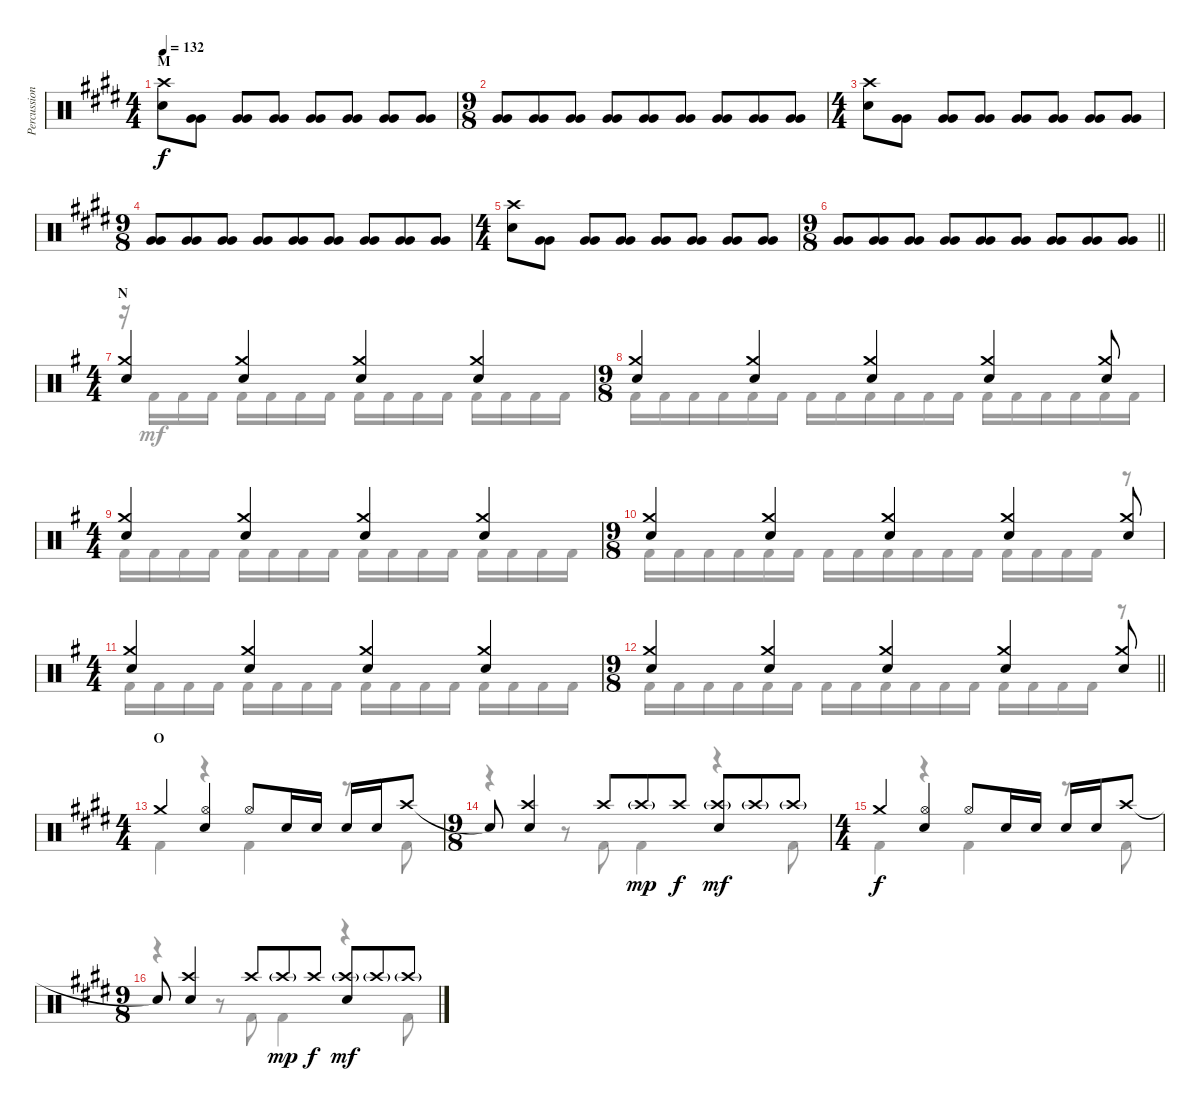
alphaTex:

\track ("Percussion" "Percussion") {instrument percussion}
\staff {score}
\articulation defaults
\voice
\ts (4 4)
\section ("" "M")
\tempo 132
\clef neutral
\ks c#minor
("Crash high (hit)" "Electric Snare (hit)").8{dy f} ("Very Low Tom (hit)" "Very Low Tom (hit)").8 ("Very Low Tom (hit)" "Very Low Tom (hit)").8 ("Very Low Tom (hit)" "Very Low Tom (hit)").8 ("Very Low Tom (hit)" "Very Low Tom (hit)").8 ("Very Low Tom (hit)" "Very Low Tom (hit)").8 ("Very Low Tom (hit)" "Very Low Tom (hit)").8 ("Very Low Tom (hit)" "Very Low Tom (hit)").8 |
\ts (9 8)
("Very Low Tom (hit)" "Very Low Tom (hit)").8 ("Very Low Tom (hit)" "Very Low Tom (hit)").8 ("Very Low Tom (hit)" "Very Low Tom (hit)").8 ("Very Low Tom (hit)" "Very Low Tom (hit)").8 ("Very Low Tom (hit)" "Very Low Tom (hit)").8 ("Very Low Tom (hit)" "Very Low Tom (hit)").8 ("Very Low Tom (hit)" "Very Low Tom (hit)").8 ("Very Low Tom (hit)" "Very Low Tom (hit)").8 ("Very Low Tom (hit)" "Very Low Tom (hit)").8 |
\ts (4 4)
("Crash high (hit)" "Electric Snare (hit)").8 ("Very Low Tom (hit)" "Very Low Tom (hit)").8 ("Very Low Tom (hit)" "Very Low Tom (hit)").8 ("Very Low Tom (hit)" "Very Low Tom (hit)").8 ("Very Low Tom (hit)" "Very Low Tom (hit)").8 ("Very Low Tom (hit)" "Very Low Tom (hit)").8 ("Very Low Tom (hit)" "Very Low Tom (hit)").8 ("Very Low Tom (hit)" "Very Low Tom (hit)").8 |
\ts (9 8)
("Very Low Tom (hit)" "Very Low Tom (hit)").8 ("Very Low Tom (hit)" "Very Low Tom (hit)").8 ("Very Low Tom (hit)" "Very Low Tom (hit)").8 ("Very Low Tom (hit)" "Very Low Tom (hit)").8 ("Very Low Tom (hit)" "Very Low Tom (hit)").8 ("Very Low Tom (hit)" "Very Low Tom (hit)").8 ("Very Low Tom (hit)" "Very Low Tom (hit)").8 ("Very Low Tom (hit)" "Very Low Tom (hit)").8 ("Very Low Tom (hit)" "Very Low Tom (hit)").8 |
\ts (4 4)
("Crash high (hit)" "Electric Snare (hit)").8 ("Very Low Tom (hit)" "Very Low Tom (hit)").8 ("Very Low Tom (hit)" "Very Low Tom (hit)").8 ("Very Low Tom (hit)" "Very Low Tom (hit)").8 ("Very Low Tom (hit)" "Very Low Tom (hit)").8 ("Very Low Tom (hit)" "Very Low Tom (hit)").8 ("Very Low Tom (hit)" "Very Low Tom (hit)").8 ("Very Low Tom (hit)" "Very Low Tom (hit)").8 |
\ts (9 8)
\barLineRight lightlight
("Very Low Tom (hit)" "Very Low Tom (hit)").8 ("Very Low Tom (hit)" "Very Low Tom (hit)").8 ("Very Low Tom (hit)" "Very Low Tom (hit)").8 ("Very Low Tom (hit)" "Very Low Tom (hit)").8 ("Very Low Tom (hit)" "Very Low Tom (hit)").8 ("Very Low Tom (hit)" "Very Low Tom (hit)").8 ("Very Low Tom (hit)" "Very Low Tom (hit)").8 ("Very Low Tom (hit)" "Very Low Tom (hit)").8 ("Very Low Tom (hit)" "Very Low Tom (hit)").8 |
\ts (4 4)
\section ("" "N")
\ks eminor
("Crash medium (hit)" "Electric Snare (hit)").4 ("Crash medium (hit)" "Electric Snare (hit)").4 ("Crash medium (hit)" "Electric Snare (hit)").4 ("Crash medium (hit)" "Electric Snare (hit)").4 |
\ts (9 8)
("Crash medium (hit)" "Electric Snare (hit)").4 ("Crash medium (hit)" "Electric Snare (hit)").4 ("Crash medium (hit)" "Electric Snare (hit)").4 ("Crash medium (hit)" "Electric Snare (hit)").4 ("Crash medium (hit)" "Electric Snare (hit)").8 |
\ts (4 4)
("Crash medium (hit)" "Electric Snare (hit)").4 ("Crash medium (hit)" "Electric Snare (hit)").4 ("Crash medium (hit)" "Electric Snare (hit)").4 ("Crash medium (hit)" "Electric Snare (hit)").4 |
\ts (9 8)
("Crash medium (hit)" "Electric Snare (hit)").4 ("Crash medium (hit)" "Electric Snare (hit)").4 ("Crash medium (hit)" "Electric Snare (hit)").4 ("Crash medium (hit)" "Electric Snare (hit)").4 ("Crash medium (hit)" "Electric Snare (hit)").8 |
\ts (4 4)
("Crash medium (hit)" "Electric Snare (hit)").4 ("Crash medium (hit)" "Electric Snare (hit)").4 ("Crash medium (hit)" "Electric Snare (hit)").4 ("Crash medium (hit)" "Electric Snare (hit)").4 |
\ts (9 8)
\barLineRight lightlight
("Crash medium (hit)" "Electric Snare (hit)").4 ("Crash medium (hit)" "Electric Snare (hit)").4 ("Crash medium (hit)" "Electric Snare (hit)").4 ("Crash medium (hit)" "Electric Snare (hit)").4 ("Crash medium (hit)" "Electric Snare (hit)").8 |
\ts (4 4)
\section ("" "O")
\ks e "Crash medium (hit)".4
("Hi-Hat (open)" "Electric Snare (hit)").4 "Hi-Hat (open)".8 "Electric Snare (hit)".16 "Electric Snare (hit)".16 "Electric Snare (hit)".16 "Electric Snare (hit)".16 "Crash high (hit)".8 |
\ts (9 8)
"Snare (hit)"{t}.8 ("Crash high (hit)" "Electric Snare (hit)").4 "Crash high (hit)".8 "Crash high (hit)"{g}.8{dy mp} "Crash high (hit)".8{dy f} ("Crash high (hit)"{g} "Electric Snare (hit)").8{dy mf} "Crash high (hit)"{g}.8 "Crash high (hit)"{g}.8 |
\ts (4 4)
"Crash medium (hit)".4{dy f} ("Hi-Hat (open)" "Electric Snare (hit)").4 "Hi-Hat (open)".8 "Electric Snare (hit)".16 "Electric Snare (hit)".16 "Electric Snare (hit)".16 "Electric Snare (hit)".16 "Crash high (hit)".8 |
\ts (9 8)
"Snare (hit)"{t}.8 ("Crash high (hit)" "Electric Snare (hit)").4 "Crash high (hit)".8 "Crash high (hit)"{g}.8{dy mp} "Crash high (hit)".8{dy f} ("Crash high (hit)"{g} "Electric Snare (hit)").8{dy mf} "Crash high (hit)"{g}.8 "Crash high (hit)"{g}.8
\voice
\clef neutral
\ottava regular
\simile none
\ks c#minor
|
|
|
|
|
\barLineRight lightlight
|
\ks eminor
r.16 "Kick (hit) 2".16 "Kick (hit) 2".16 "Kick (hit) 2".16 "Kick (hit) 2".16 "Kick (hit) 2".16 "Kick (hit) 2".16 "Kick (hit) 2".16 "Kick (hit) 2".16 "Kick (hit) 2".16 "Kick (hit) 2".16 "Kick (hit) 2".16 "Kick (hit) 2".16 "Kick (hit) 2".16 "Kick (hit) 2".16 "Kick (hit) 2".16 |
"Kick (hit) 2".16 "Kick (hit) 2".16 "Kick (hit) 2".16 "Kick (hit) 2".16 "Kick (hit) 2".16 "Kick (hit) 2".16 "Kick (hit) 2".16 "Kick (hit) 2".16 "Kick (hit) 2".16 "Kick (hit) 2".16 "Kick (hit) 2".16 "Kick (hit) 2".16 "Kick (hit) 2".16 "Kick (hit) 2".16 "Kick (hit) 2".16 "Kick (hit) 2".16 "Kick (hit) 2".16 "Kick (hit) 2".16 |
"Kick (hit) 2".16 "Kick (hit) 2".16 "Kick (hit) 2".16 "Kick (hit) 2".16 "Kick (hit) 2".16 "Kick (hit) 2".16 "Kick (hit) 2".16 "Kick (hit) 2".16 "Kick (hit) 2".16 "Kick (hit) 2".16 "Kick (hit) 2".16 "Kick (hit) 2".16 "Kick (hit) 2".16 "Kick (hit) 2".16 "Kick (hit) 2".16 "Kick (hit) 2".16 |
"Kick (hit) 2".16 "Kick (hit) 2".16 "Kick (hit) 2".16 "Kick (hit) 2".16 "Kick (hit) 2".16 "Kick (hit) 2".16 "Kick (hit) 2".16 "Kick (hit) 2".16 "Kick (hit) 2".16 "Kick (hit) 2".16 "Kick (hit) 2".16 "Kick (hit) 2".16 "Kick (hit) 2".16 "Kick (hit) 2".16 "Kick (hit) 2".16 "Kick (hit) 2".16 r.8 |
"Kick (hit) 2".16 "Kick (hit) 2".16 "Kick (hit) 2".16 "Kick (hit) 2".16 "Kick (hit) 2".16 "Kick (hit) 2".16 "Kick (hit) 2".16 "Kick (hit) 2".16 "Kick (hit) 2".16 "Kick (hit) 2".16 "Kick (hit) 2".16 "Kick (hit) 2".16 "Kick (hit) 2".16 "Kick (hit) 2".16 "Kick (hit) 2".16 "Kick (hit) 2".16 |
\barLineRight lightlight "Kick (hit) 2".16 "Kick (hit) 2".16 "Kick (hit) 2".16 "Kick (hit) 2".16 "Kick (hit) 2".16 "Kick (hit) 2".16 "Kick (hit) 2".16 "Kick (hit) 2".16 "Kick (hit) 2".16 "Kick (hit) 2".16 "Kick (hit) 2".16 "Kick (hit) 2".16 "Kick (hit) 2".16 "Kick (hit) 2".16 "Kick (hit) 2".16 "Kick (hit) 2".16
r.8 |
\ks e "Kick (hit) 2".4
r.4 "Kick (hit) 2".4 r.8 "Kick (hit) 2".8 |
r.4 r.8 "Kick (hit) 2".8 "Kick (hit) 2".4 r.4 "Kick (hit) 2".8 |
"Kick (hit) 2".4 r.4 "Kick (hit) 2".4 r.8 "Kick (hit) 2".8 |
r.4 r.8 "Kick (hit) 2".8 "Kick (hit) 2".4 r.4 "Kick (hit) 2".8
